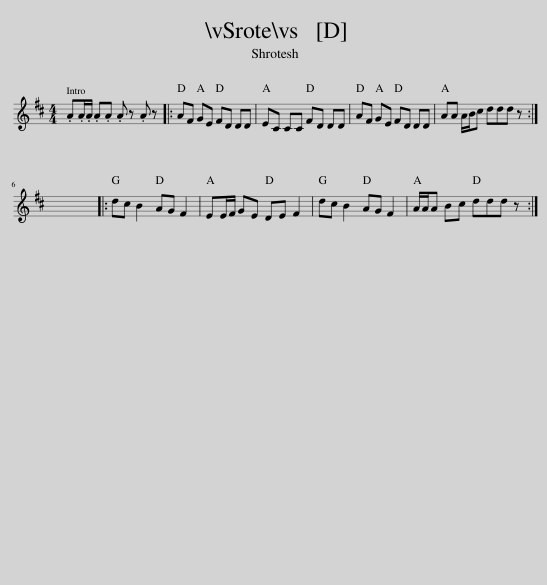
X:1
L:1/8
M:4/4
I:linebreak $
K:D
V:1 treble
V:1
 .A.A/.A/ .A.A .A z .A z |: AF GE FD DD | EC CC FD DD | AF GE FD DD | AA A/B/c ddd z :|$ %5
 x8 |: dc B2 AG F2 | EE/F/ GE DE F2 | dc B2 AG F2 | A/A/A Bc ddd z :| %10
